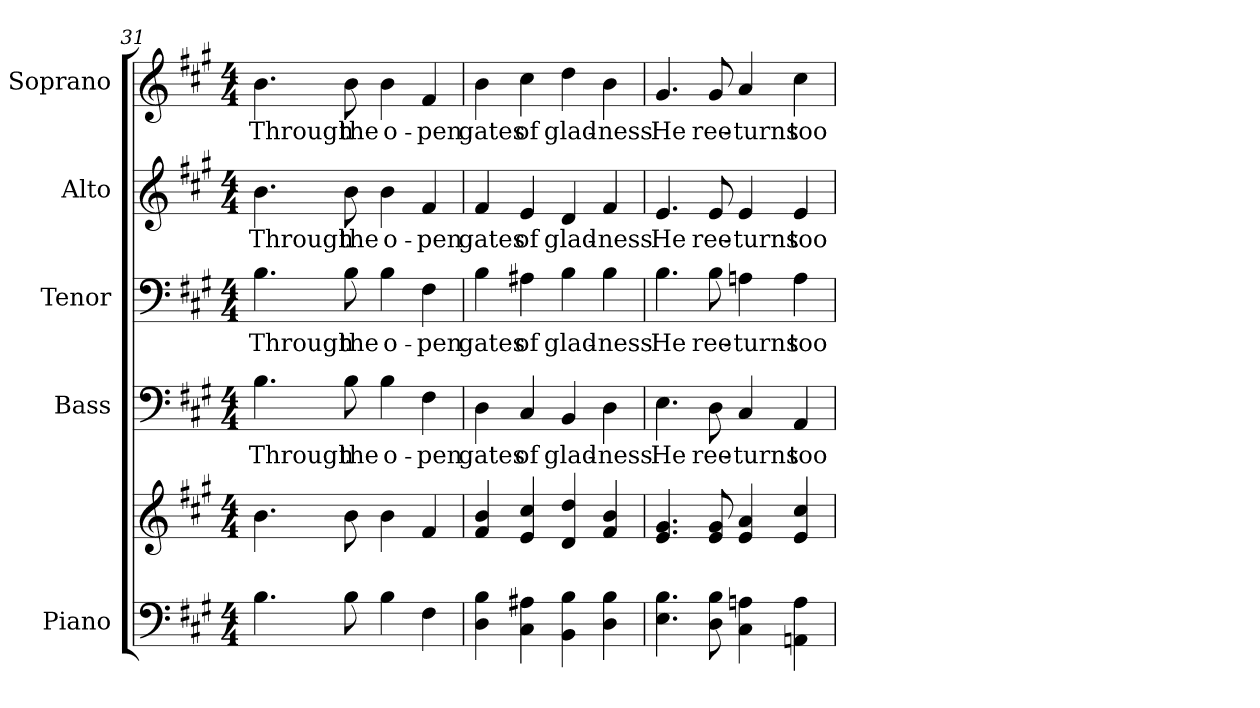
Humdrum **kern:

**kern	**kern	**kern	**text	**kern	**text	**kern	**text	**kern	**text
*part5	*part5	*part4	*part4	*part3	*part3	*part2	*part2	*part1	*part1
*staff6	*staff5	*staff4	*staff4	*staff3	*staff3	*staff2	*staff2	*staff1	*staff1
*I"Piano	*	*I"Bass	*	*I"Tenor	*	*I"Alto	*	*I"Soprano	*
*I'Pno.	*	*I'B.	*	*I'T.	*	*I'A.	*	*I'S.	*
!!LO:PB:g=z
*clefF4	*clefG2	*clefF4	*	*clefF4	*	*clefG2	*	*clefG2	*
*k[f#c#g#]	*k[f#c#g#]	*k[f#c#g#]	*	*k[f#c#g#]	*	*k[f#c#g#]	*	*k[f#c#g#]	*
*A:	*A:	*A:	*	*A:	*	*A:	*	*A:	*
*M4/4	*M4/4	*M4/4	*	*M4/4	*	*M4/4	*	*M4/4	*
=31	=31	=31	=31	=31	=31	=31	=31	=31	=31
!	!	!	!LO:LY:b:color=#000000	!	!	!	!	!	!
!	!	!	!	!	!LO:LY:b:color=#000000	!	!	!	!
!	!	!	!	!	!	!	!LO:LY:b:color=#000000	!	!
!	!	!	!	!	!	!	!	!	!LO:LY:b:color=#000000
4.Bi\	4.bi\	4.Bi\	Through	4.Bi\	Through	4.bi\	Through	4.bi\	Through
!	!	!	!LO:LY:b:color=#000000	!	!	!	!	!	!
!	!	!	!	!	!LO:LY:b:color=#000000	!	!	!	!
!	!	!	!	!	!	!	!LO:LY:b:color=#000000	!	!
!	!	!	!	!	!	!	!	!	!LO:LY:b:color=#000000
8Bi\	8bi\	8Bi\	the	8Bi\	the	8bi\	the	8bi\	the
!	!	!	!LO:LY:b:color=#000000	!	!	!	!	!	!
!	!	!	!	!	!LO:LY:b:color=#000000	!	!	!	!
!	!	!	!	!	!	!	!LO:LY:b:color=#000000	!	!
!	!	!	!	!	!	!	!	!	!LO:LY:b:color=#000000
4Bi\	4bi\	4Bi\	o-	4Bi\	o-	4bi\	o-	4bi\	o-
!	!	!	!LO:LY:b:color=#000000	!	!	!	!	!	!
!	!	!	!	!	!LO:LY:b:color=#000000	!	!	!	!
!	!	!	!	!	!	!	!LO:LY:b:color=#000000	!	!
!	!	!	!	!	!	!	!	!	!LO:LY:b:color=#000000
4F#i\	4f#i/	4F#i\	-pen	4F#i\	-pen	4f#i/	-pen	4f#i/	-pen
=32	=32	=32	=32	=32	=32	=32	=32	=32	=32
!	!	!	!LO:LY:b:color=#000000	!	!	!	!	!	!
!	!	!	!	!	!LO:LY:b:color=#000000	!	!	!	!
!	!	!	!	!	!	!	!LO:LY:b:color=#000000	!	!
!	!	!	!	!	!	!	!	!	!LO:LY:b:color=#000000
4Di\ 4Bi	4f#i/ 4bi	4Di\	gates	4Bi\	gates	4f#i/	gates	4bi\	gates
!	!	!	!LO:LY:b:color=#000000	!	!	!	!	!	!
!	!	!	!	!	!LO:LY:b:color=#000000	!	!	!	!
!	!	!	!	!	!	!	!LO:LY:b:color=#000000	!	!
!	!	!	!	!	!	!	!	!	!LO:LY:b:color=#000000
4C#i\ 4A#Xi	4ei/ 4cc#i	4C#i/	of	4A#Xi\	of	4ei/	of	4cc#i\	of
!	!	!	!LO:LY:b:color=#000000	!	!	!	!	!	!
!	!	!	!	!	!LO:LY:b:color=#000000	!	!	!	!
!	!	!	!	!	!	!	!LO:LY:b:color=#000000	!	!
!	!	!	!	!	!	!	!	!	!LO:LY:b:color=#000000
4BBi\ 4Bi	4di/ 4ddi	4BBi/	glad-	4Bi\	glad-	4di/	glad-	4ddi\	glad-
!	!	!	!LO:LY:b:color=#000000	!	!	!	!	!	!
!	!	!	!	!	!LO:LY:b:color=#000000	!	!	!	!
!	!	!	!	!	!	!	!LO:LY:b:color=#000000	!	!
!	!	!	!	!	!	!	!	!	!LO:LY:b:color=#000000
4Di\ 4Bi	4f#i/ 4bi	4Di\	-ness	4Bi\	-ness	4f#i/	-ness	4bi\	-ness
!!LO:PB:g=z
=33	=33	=33	=33	=33	=33	=33	=33	=33	=33
!	!	!	!LO:LY:b:color=#000000	!	!	!	!	!	!
!	!	!	!	!	!LO:LY:b:color=#000000	!	!	!	!
!	!	!	!	!	!	!	!LO:LY:b:color=#000000	!	!
!	!	!	!	!	!	!	!	!	!LO:LY:b:color=#000000
4.Ei\ 4.Bi	4.ei/ 4.g#i	4.Ei\	He	4.Bi\	He	4.ei/	He	4.g#i/	He
!	!	!	!LO:LY:b:color=#000000	!	!	!	!	!	!
!	!	!	!	!	!LO:LY:b:color=#000000	!	!	!	!
!	!	!	!	!	!	!	!LO:LY:b:color=#000000	!	!
!	!	!	!	!	!	!	!	!	!LO:LY:b:color=#000000
8Di\ 8Bi	8ei/ 8g#i	8Di\	ree-	8Bi\	ree-	8ei/	ree-	8g#i/	ree-
!	!	!	!LO:LY:b:color=#000000	!	!	!	!	!	!
!	!	!	!	!	!LO:LY:b:color=#000000	!	!	!	!
!	!	!	!	!	!	!	!LO:LY:b:color=#000000	!	!
!	!	!	!	!	!	!	!	!	!LO:LY:b:color=#000000
4C#i\ 4Ani	4ei/ 4ai	4C#i/	-turns	4Ani\	-turns	4ei/	-turns	4ai/	-turns
!	!	!	!LO:LY:b:color=#000000	!	!	!	!	!	!
!	!	!	!	!	!LO:LY:b:color=#000000	!	!	!	!
!	!	!	!	!	!	!	!LO:LY:b:color=#000000	!	!
!	!	!	!	!	!	!	!	!	!LO:LY:b:color=#000000
4AAni\ 4Ai	4ei/ 4cc#i	4AAi/	too	4Ai\	too	4ei/	too	4cc#i\	too
=	=	=	=	=	=	=	=	=	=
*-	*-	*-	*-	*-	*-	*-	*-	*-	*-
